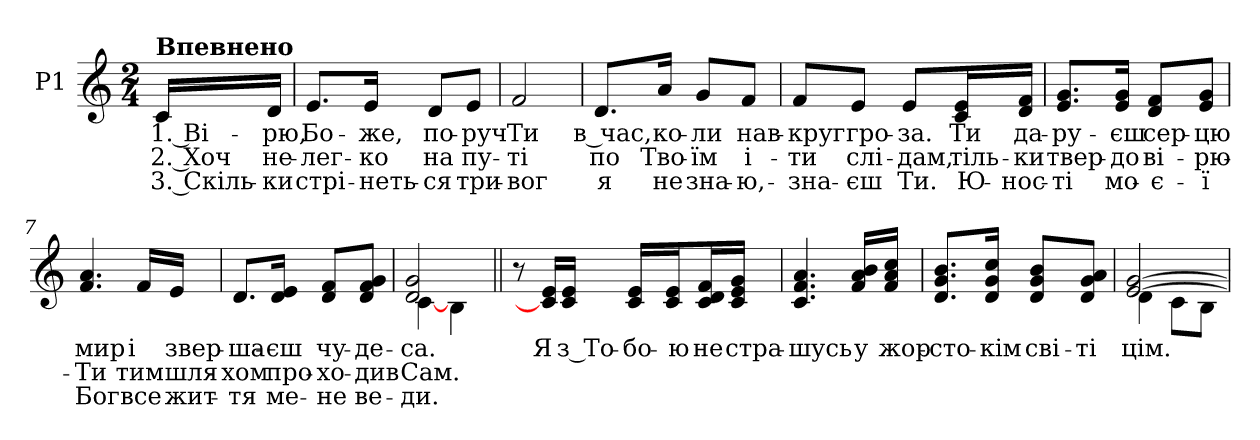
**kern	**text	**text	**text
*part1	*part1	*part1	*part1
*staff1	*staff1	*staff1	*staff1
*I"P1	*	*	*
!!LO:PB:g=z
*clefG2	*	*	*
*k[]	*	*	*
*C:	*	*	*
*M2/4	*	*	*
=1	=1	=1	=1
!LO:TX:a:B:t=Впевнено	!	!	!
!	!LO:LY:b:color=#000000	!LO:LY:b:color=#000000	!LO:LY:b:color=#000000
16ci/LL	1. Ві-	2. Хоч	3. Скіль-
!	!LO:LY:b:color=#000000	!LO:LY:b:color=#000000	!LO:LY:b:color=#000000
16di/JJ	-рю,	не-	-ки
=2	=2	=2	=2
!	!LO:LY:b:color=#000000	!LO:LY:b:color=#000000	!LO:LY:b:color=#000000
8.ei/L	Бо-	-лег-	стрі-
!	!LO:LY:b:color=#000000	!LO:LY:b:color=#000000	!LO:LY:b:color=#000000
16ei/Jk	-же,	-ко	-неть-
!	!LO:LY:b:color=#000000	!LO:LY:b:color=#000000	!LO:LY:b:color=#000000
8di/L	по-	на	-ся
!	!LO:LY:b:color=#000000	!LO:LY:b:color=#000000	!LO:LY:b:color=#000000
8ei/J	-руч	пу-	три-
=3	=3	=3	=3
!	!LO:LY:b:color=#000000	!LO:LY:b:color=#000000	!LO:LY:b:color=#000000
2fi/	Ти	-ті	-вог
=4	=4	=4	=4
!	!LO:LY:b:color=#000000	!LO:LY:b:color=#000000	!LO:LY:b:color=#000000
8.di/L	в час,	по	я
!	!LO:LY:b:color=#000000	!LO:LY:b:color=#000000	!LO:LY:b:color=#000000
16ai/Jk	ко-	Тво-	не
!	!LO:LY:b:color=#000000	!LO:LY:b:color=#000000	!LO:LY:b:color=#000000
8gi/L	-ли	-їм	зна-
!	!LO:LY:b:color=#000000	!LO:LY:b:color=#000000	!LO:LY:b:color=#000000
8fi/J	нав-	і-	-ю,-
=5	=5	=5	=5
!	!LO:LY:b:color=#000000	!LO:LY:b:color=#000000	!LO:LY:b:color=#000000
8fi/L	-круг	-ти	-зна-
!	!LO:LY:b:color=#000000	!LO:LY:b:color=#000000	!LO:LY:b:color=#000000
8ei/J	гро-	слі-	-єш
!	!LO:LY:b:color=#000000	!LO:LY:b:color=#000000	!LO:LY:b:color=#000000
8ei/L	-за.	-дам,	Ти.
!	!LO:LY:b:color=#000000	!LO:LY:b:color=#000000	!LO:LY:b:color=#000000
16ci/ 16ei/L	Ти	тіль-	Ю-
!	!LO:LY:b:color=#000000	!LO:LY:b:color=#000000	!LO:LY:b:color=#000000
16di/ 16fi/JJ	да-	-ки	-нос-
!!LO:LB:g=z
=6	=6	=6	=6
!	!LO:LY:b:color=#000000	!LO:LY:b:color=#000000	!LO:LY:b:color=#000000
8.ei/ 8.gi/L	-ру-	твер-	-ті
!	!LO:LY:b:color=#000000	!LO:LY:b:color=#000000	!LO:LY:b:color=#000000
16ei/ 16gi/Jk	-єш	-до	мо-
!	!LO:LY:b:color=#000000	!LO:LY:b:color=#000000	!LO:LY:b:color=#000000
8di/ 8fi/L	сер-	ві-	-є-
!	!LO:LY:b:color=#000000	!LO:LY:b:color=#000000	!LO:LY:b:color=#000000
8ei/ 8gi/J	-цю	-рю-	-ї
=7	=7	=7	=7
!	!LO:LY:b:color=#000000	!LO:LY:b:color=#000000	!LO:LY:b:color=#000000
4.fi/ 4.ai	мир	-Ти	Бог
!	!LO:LY:b:color=#000000	!LO:LY:b:color=#000000	!LO:LY:b:color=#000000
16fi/LL	і	тим	все
!	!LO:LY:b:color=#000000	!LO:LY:b:color=#000000	!LO:LY:b:color=#000000
16ei/JJ	звер-	шля-	жит-
=8	=8	=8	=8
!	!LO:LY:b:color=#000000	!LO:LY:b:color=#000000	!LO:LY:b:color=#000000
8.di/L	-ша-	-хом	-тя
!	!LO:LY:b:color=#000000	!LO:LY:b:color=#000000	!LO:LY:b:color=#000000
16di/ 16ei/Jk	-єш	про-	ме-
!	!LO:LY:b:color=#000000	!LO:LY:b:color=#000000	!LO:LY:b:color=#000000
8di/ 8fi/L	чу-	-хо-	-не
!	!LO:LY:b:color=#000000	!LO:LY:b:color=#000000	!LO:LY:b:color=#000000
8di/ 8fi/ 8gi/J	-де-	-див	ве-
=9	=9	=9	=9
!	!LO:LY:b:color=#000000	!LO:LY:b:color=#000000	!LO:LY:b:color=#000000
*^	*	*	*
2di/ 2gi	[<4ci\	-са.	Сам.	-ди.
.	4Bi\	.	.	.
!!LO:LB:g=z	!!
=10||	=10||	=10||	=10||	=10||
!LO:TX:a:B:t=Приспів	!	!	!	!
*v	*v	*	*	*
8r	.	.	.
!	!LO:LY:b:color=#000000	!	!
16ci]/ 16ei/LL	Я	.	.
!	!LO:LY:b:color=#000000	!	!
16ci/ 16ei/JJ	з То-	.	.
!	!LO:LY:b:color=#000000	!	!
16ci/ 16ei/LL	-бо-	.	.
!	!LO:LY:b:color=#000000	!	!
16ci/ 16ei/J	-ю	.	.
!	!LO:LY:b:color=#000000	!	!
16ci/ 16di/ 16fi/L	не	.	.
!	!LO:LY:b:color=#000000	!	!
16ci/ 16ei/ 16gi/JJ	стра-	.	.
=11	=11	=11	=11
!	!LO:LY:b:color=#000000	!	!
4.ci/ 4.fi 4.ai	-шусь	.	.
!	!LO:LY:b:color=#000000	!	!
16fi/ 16ai/ 16bi/LL	у	.	.
!	!LO:LY:b:color=#000000	!	!
16fi/ 16ai/ 16cci/JJ	жор-	.	.
=12	=12	=12	=12
!	!LO:LY:b:color=#000000	!	!
8.di/ 8.gi/ 8.bi/L	-сто-	.	.
!	!LO:LY:b:color=#000000	!	!
16di/ 16gi/ 16cci/Jk	-кім	.	.
!	!LO:LY:b:color=#000000	!	!
8di/ 8gi/ 8bi/L	сві-	.	.
!	!LO:LY:b:color=#000000	!	!
8di/ 8gi/ 8ai/J	-ті	.	.
=13	=13	=13	=13
!	!LO:LY:b:color=#000000	!	!
*^	*	*	*
[>2ei/ [>2gi	4di\	цім.	.	.
.	8ci\L	.	.	.
.	8Bi\J	.	.	.
*v	*v	*	*	*
=	=	=	=
*-	*-	*-	*-
